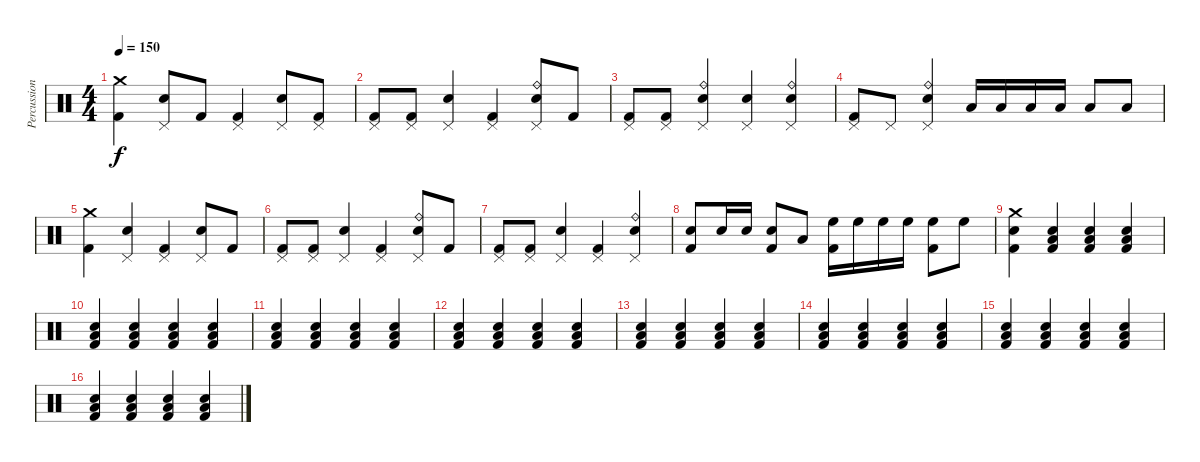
\track ("Percussion" "Percussion") {instrument percussion}
\staff {score}
\articulation defaults
\ts (4 4)
\tempo 150
\clef neutral
\ks c
("Crash medium (hit)" "Kick (hit) 2").4{dy f} ("Pedal Hi-Hat (hit)" "Electric Snare (hit)").8 "Kick (hit) 2".8 ("Pedal Hi-Hat (hit)" "Kick (hit) 2").4 ("Pedal Hi-Hat (hit)" "Electric Snare (hit)").8 ("Pedal Hi-Hat (hit)" "Kick (hit) 2").8 |
("Pedal Hi-Hat (hit)" "Kick (hit) 2").8 ("Pedal Hi-Hat (hit)" "Kick (hit) 2").8 ("Pedal Hi-Hat (hit)" "Electric Snare (hit)").4 ("Pedal Hi-Hat (hit)" "Kick (hit) 2").4 ("Pedal Hi-Hat (hit)" "Ride (bell)" "Electric Snare (hit)").8 "Kick (hit) 2".8 |
("Pedal Hi-Hat (hit)" "Kick (hit) 2").8 ("Pedal Hi-Hat (hit)" "Kick (hit) 2").8 ("Pedal Hi-Hat (hit)" "Ride (bell)" "Electric Snare (hit)").4 ("Pedal Hi-Hat (hit)" "Electric Snare (hit)").4 ("Pedal Hi-Hat (hit)" "Ride (bell)" "Electric Snare (hit)").4 |
("Pedal Hi-Hat (hit)" "Kick (hit) 2").8 "Pedal Hi-Hat (hit)".8 ("Pedal Hi-Hat (hit)" "Ride (bell)" "Electric Snare (hit)").4 "Low Tom (hit)".16 "Low Tom (hit)".16 "Low Tom (hit)".16 "Low Tom (hit)".16 "Low Tom (hit)".8 "Low Tom (hit)".8 |
("Crash medium (hit)" "Kick (hit) 2").4 ("Pedal Hi-Hat (hit)" "Electric Snare (hit)").4 ("Pedal Hi-Hat (hit)" "Kick (hit) 2").4 ("Pedal Hi-Hat (hit)" "Electric Snare (hit)").8 "Kick (hit) 2".8 |
("Pedal Hi-Hat (hit)" "Kick (hit) 2").8 ("Pedal Hi-Hat (hit)" "Kick (hit) 2").8 ("Pedal Hi-Hat (hit)" "Electric Snare (hit)").4 ("Pedal Hi-Hat (hit)" "Kick (hit) 2").4 ("Pedal Hi-Hat (hit)" "Ride (bell)" "Electric Snare (hit)").8 "Kick (hit) 2".8 |
("Pedal Hi-Hat (hit)" "Kick (hit) 2").8 ("Pedal Hi-Hat (hit)" "Kick (hit) 2").8 ("Pedal Hi-Hat (hit)" "Electric Snare (hit)").4 ("Pedal Hi-Hat (hit)" "Kick (hit) 2").4 ("Pedal Hi-Hat (hit)" "Ride (bell)" "Electric Snare (hit)").4 |
("Electric Snare (hit)" "Kick (hit) 2").8 "Electric Snare (hit)".16 "Electric Snare (hit)".16 ("Electric Snare (hit)" "Kick (hit) 2").8 "Low Tom (hit)".8 ("High Floor Tom (hit)" "Kick (hit) 2").16 "High Floor Tom (hit)".16 "High Floor Tom (hit)".16 "High Floor Tom (hit)".16 ("High Floor Tom (hit)" "Kick (hit) 2").8 "High Floor Tom (hit)".8 |
("Crash medium (hit)" "Electric Snare (hit)" "Kick (hit) 2").4 ("Low Tom (hit)" "Electric Snare (hit)" "Kick (hit) 2").4 ("Low Tom (hit)" "Electric Snare (hit)" "Kick (hit) 2").4 ("Low Tom (hit)" "Electric Snare (hit)" "Kick (hit) 2").4 |
("Low Tom (hit)" "Electric Snare (hit)" "Kick (hit) 2").4 ("Low Tom (hit)" "Electric Snare (hit)" "Kick (hit) 2").4 ("Low Tom (hit)" "Electric Snare (hit)" "Kick (hit) 2").4 ("Low Tom (hit)" "Electric Snare (hit)" "Kick (hit) 2").4 |
("Low Tom (hit)" "Electric Snare (hit)" "Kick (hit) 2").4 ("Low Tom (hit)" "Electric Snare (hit)" "Kick (hit) 2").4 ("Low Tom (hit)" "Electric Snare (hit)" "Kick (hit) 2").4 ("Low Tom (hit)" "Electric Snare (hit)" "Kick (hit) 2").4 |
("Low Tom (hit)" "Electric Snare (hit)" "Kick (hit) 2").4 ("Low Tom (hit)" "Electric Snare (hit)" "Kick (hit) 2").4 ("Low Tom (hit)" "Electric Snare (hit)" "Kick (hit) 2").4 ("Low Tom (hit)" "Electric Snare (hit)" "Kick (hit) 2").4 |
("Low Tom (hit)" "Electric Snare (hit)" "Kick (hit) 2").4 ("Low Tom (hit)" "Electric Snare (hit)" "Kick (hit) 2").4 ("Low Tom (hit)" "Electric Snare (hit)" "Kick (hit) 2").4 ("Low Tom (hit)" "Electric Snare (hit)" "Kick (hit) 2").4 |
("Low Tom (hit)" "Electric Snare (hit)" "Kick (hit) 2").4 ("Low Tom (hit)" "Electric Snare (hit)" "Kick (hit) 2").4 ("Low Tom (hit)" "Electric Snare (hit)" "Kick (hit) 2").4 ("Low Tom (hit)" "Electric Snare (hit)" "Kick (hit) 2").4 |
("Low Tom (hit)" "Electric Snare (hit)" "Kick (hit) 2").4 ("Low Tom (hit)" "Electric Snare (hit)" "Kick (hit) 2").4 ("Low Tom (hit)" "Electric Snare (hit)" "Kick (hit) 2").4 ("Low Tom (hit)" "Electric Snare (hit)" "Kick (hit) 2").4 |
("Low Tom (hit)" "Electric Snare (hit)" "Kick (hit) 2").4 ("Low Tom (hit)" "Electric Snare (hit)" "Kick (hit) 2").4 ("Low Tom (hit)" "Electric Snare (hit)" "Kick (hit) 2").4 ("Low Tom (hit)" "Electric Snare (hit)" "Kick (hit) 2").4
